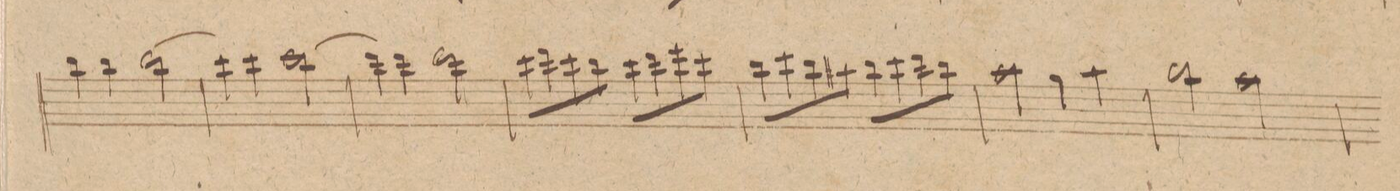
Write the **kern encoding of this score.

**kern	**dynam
*I"Violino 1mo	*
*clefG2	*
*k[f#c#g#]	*
*met(c|)	*
*M2/2	*
4bb\	.
4bb\	.
(2bb\	.
=217	=217
4ccc#\)	.
4ccc#\	.
(2ccc#\	.
=218	=218
4ddd\)	.
4ddd\	.
2ddd\	.
=219	=219
8ccc#\L	.
8ddd\	.
8ccc#\	.
8bb\J	.
8ccc#\L	.
8ddd\	.
8eee\	.
8ccc#\J	.
=220	=220
8bb\L	.
8ccc#\	.
8bb\	.
8aa#X\J	.
8bb\L	.
8ccc#\	.
8ddd\	.
8bb\J	.
=221	=221
2aa\	.
4gg#\	.
4aa\	.
=222	=222
2bb\	.
2aa\	.
=223	=223
*-	*-
